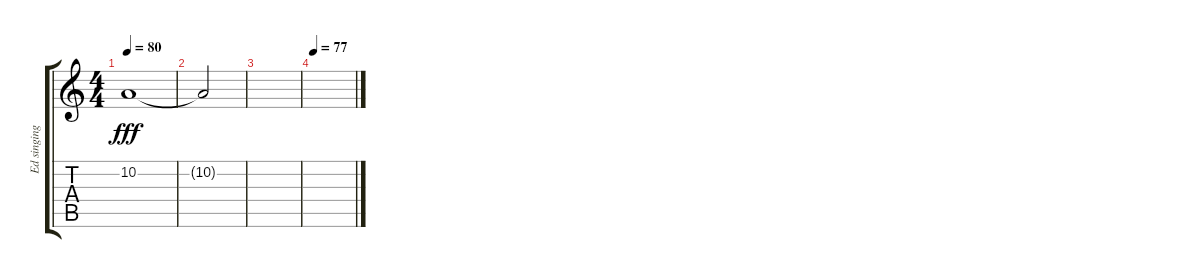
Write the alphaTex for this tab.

\track ("Ed singing" "Ed singing") {instrument lead1square}
\staff {score tabs}
\tuning (E4 B3 G3 D3 A2 E2) {hide}
\ts (4 4)
\tempo 80
\clef g2
\ks c
10.2{t}.1{dy fff} |
10.2{t}.2 |
|
\tempo 77
